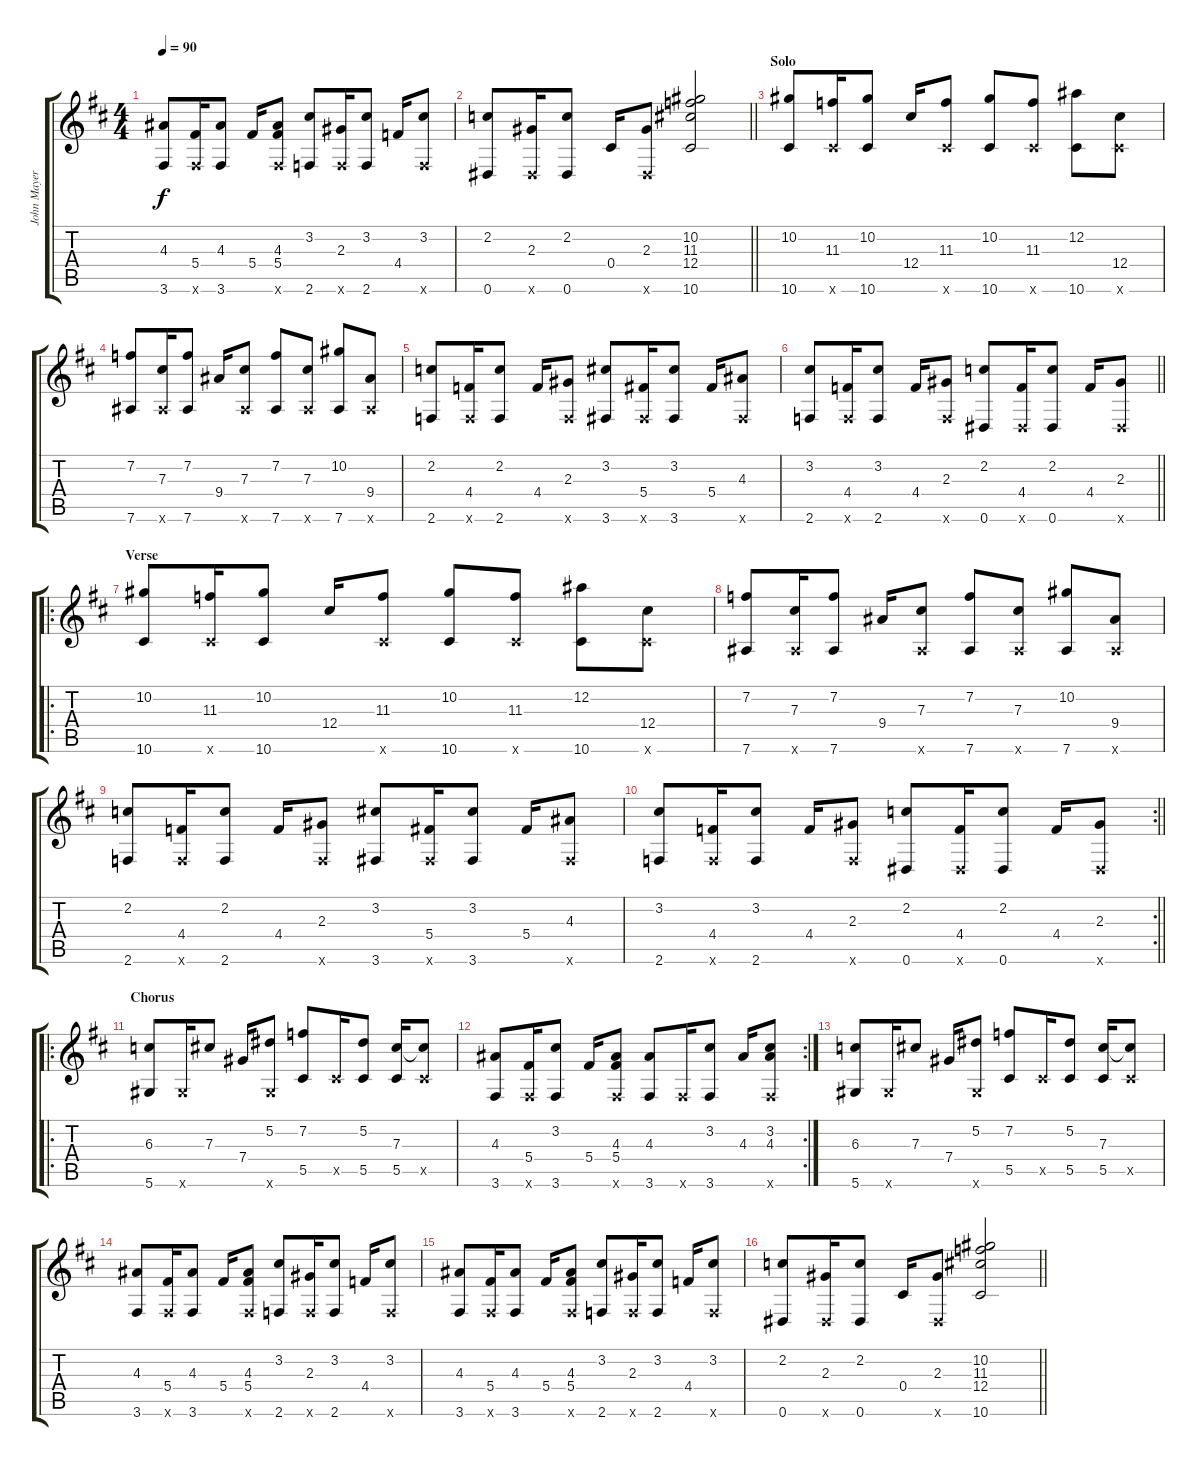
\track ("John Mayer" "John Mayer") {instrument electricguitarclean}
\staff {score tabs}
\tuning (Eb4 Bb3 Gb3 Db3 Ab2 Eb2) {hide}
\ts (4 4)
\tempo 90
\clef g2
\ks d
(4.3 3.6).8{dy f} (5.4 3.6{x}).16 (4.3 3.6).8 5.4.16 (4.3 5.4 3.6{x}).8 (3.2 2.6).8 (2.3 2.6{x}).16 (3.2 2.6).8 4.4.16 (3.2 2.6{x}).8 |
\barLineRight lightlight
(2.2 0.6).8 (2.3 0.6{x}).16 (2.2 0.6).8 0.4.16 (2.3 0.6{x}).8 (10.2 11.3 12.4 10.6).2 |
\section ("" "Solo")
(10.2 10.6).8 (11.3 10.6{x}).16 (10.2 10.6).8 12.4.16 (11.3 10.6{x}).8 (10.2 10.6).8 (11.3 10.6{x}).8 (12.2 10.6).8 (12.4 10.6{x}).8 |
(7.2 7.6).8 (7.3 7.6{x}).16 (7.2 7.6).8 9.4.16 (7.3 7.6{x}).8 (7.2 7.6).8 (7.3 7.6{x}).8 (10.2 7.6).8 (9.4 7.6{x}).8 |
(2.2 2.6).8 (4.4 2.6{x}).16 (2.2 2.6).8 4.4.16 (2.3 2.6{x}).8 (3.2 3.6).8 (5.4 3.6{x}).16 (3.2 3.6).8 5.4.16 (4.3 3.6{x}).8 |
\barLineRight lightlight
(3.2 2.6).8 (4.4 2.6{x}).16 (3.2 2.6).8 4.4.16 (2.3 2.6{x}).8 (2.2 0.6).8 (4.4 0.6{x}).16 (2.2 0.6).8 4.4.16 (2.3 0.6{x}).8 |
\ro
\section ("" "Verse")
(10.2 10.6).8 (11.3 10.6{x}).16 (10.2 10.6).8 12.4.16 (11.3 10.6{x}).8 (10.2 10.6).8 (11.3 10.6{x}).8 (12.2 10.6).8 (12.4 10.6{x}).8 |
(7.2 7.6).8 (7.3 7.6{x}).16 (7.2 7.6).8 9.4.16 (7.3 7.6{x}).8 (7.2 7.6).8 (7.3 7.6{x}).8 (10.2 7.6).8 (9.4 7.6{x}).8 |
(2.2 2.6).8 (4.4 2.6{x}).16 (2.2 2.6).8 4.4.16 (2.3 2.6{x}).8 (3.2 3.6).8 (5.4 3.6{x}).16 (3.2 3.6).8 5.4.16 (4.3 3.6{x}).8 |
\rc 2
\barLineRight lightlight
(3.2 2.6).8 (4.4 2.6{x}).16 (3.2 2.6).8 4.4.16 (2.3 2.6{x}).8 (2.2 0.6).8 (4.4 0.6{x}).16 (2.2 0.6).8 4.4.16 (2.3 0.6{x}).8 |
\ro
\section ("" "Chorus")
(6.3 5.6).8 5.6{x}.16 7.3.8 7.4.16 (5.2 5.6{x}).8 (7.2 5.5).8 5.5{x}.16 (5.2 5.5).8 (7.3 5.5).16 (7.3{t} 5.5{x}).8 |
\rc 2
(4.3 3.6).8 (5.4 3.6{x}).16 (3.2 3.6).8 5.4.16 (4.3 5.4 3.6{x}).8 (4.3 3.6).8 3.6{x}.16 (3.2 3.6).8 4.3.16 (3.2 4.3 3.6{x}).8 |
(6.3 5.6).8 5.6{x}.16 7.3.8 7.4.16 (5.2 5.6{x}).8 (7.2 5.5).8 5.5{x}.16 (5.2 5.5).8 (7.3 5.5).16 (7.3{t} 5.5{x}).8 |
(4.3 3.6).8 (5.4 3.6{x}).16 (4.3 3.6).8 5.4.16 (4.3 5.4 3.6{x}).8 (3.2 2.6).8 (2.3 2.6{x}).16 (3.2 2.6).8 4.4.16 (3.2 2.6{x}).8 |
(4.3 3.6).8 (5.4 3.6{x}).16 (4.3 3.6).8 5.4.16 (4.3 5.4 3.6{x}).8 (3.2 2.6).8 (2.3 2.6{x}).16 (3.2 2.6).8 4.4.16 (3.2 2.6{x}).8 |
\barLineRight lightlight
(2.2 0.6).8 (2.3 0.6{x}).16 (2.2 0.6).8 0.4.16 (2.3 0.6{x}).8 (10.2 11.3 12.4 10.6).2
